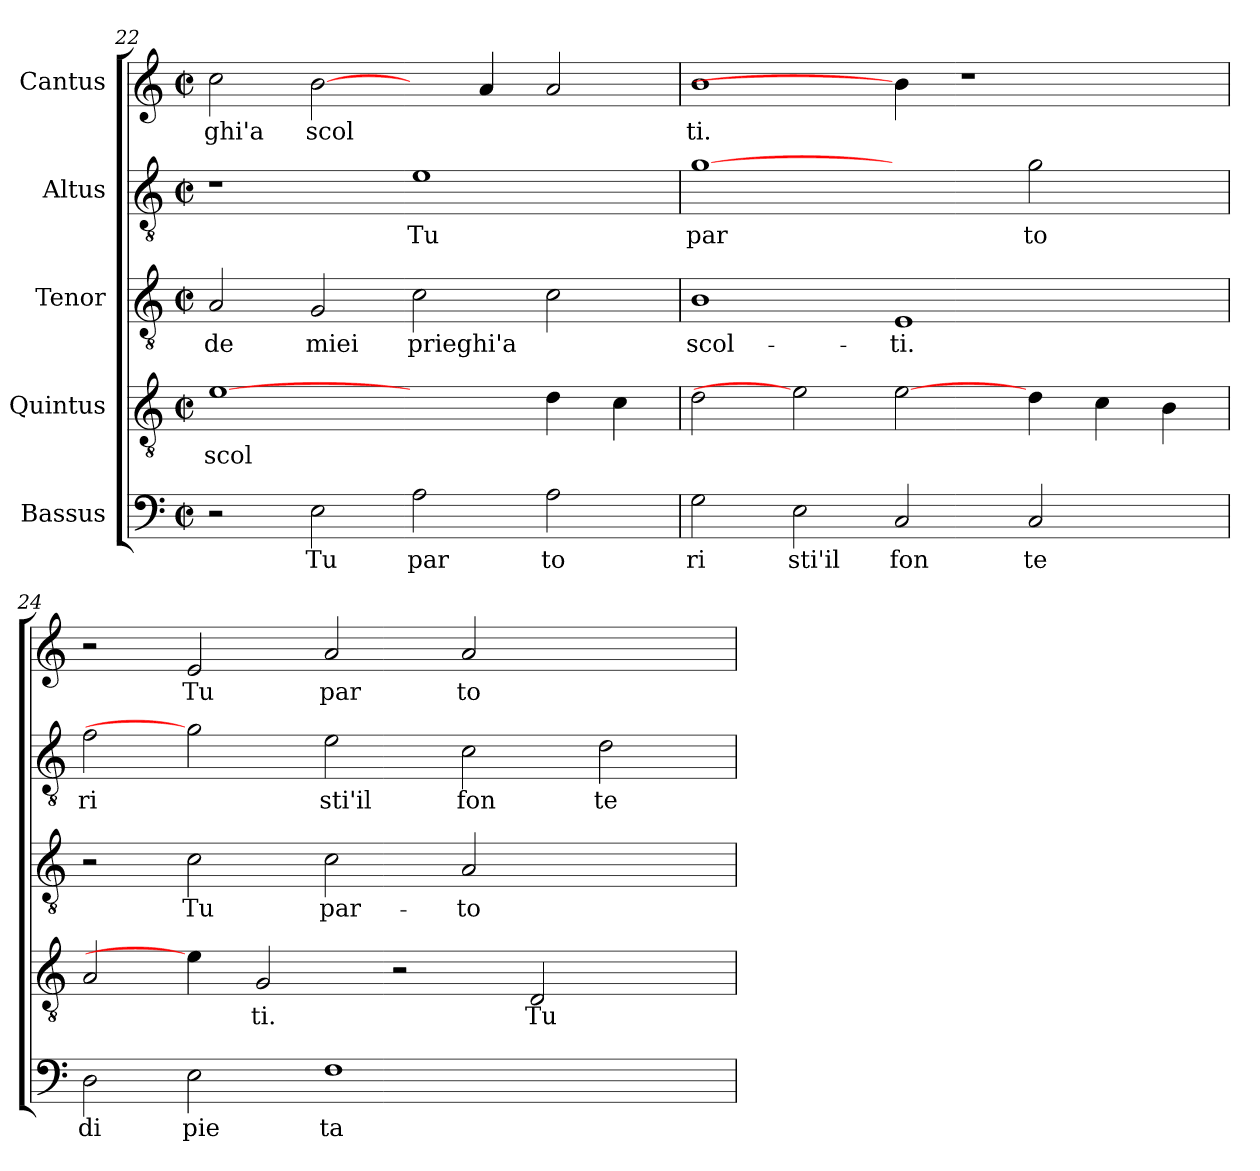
**kern	**text	**kern	**text	**kern	**text	**kern	**text	**kern	**text
*part5	*part5	*part4	*part4	*part3	*part3	*part2	*part2	*part1	*part1
*staff5	*staff5	*staff4	*staff4	*staff3	*staff3	*staff2	*staff2	*staff1	*staff1
*I"Bassus	*	*I"Quintus	*	*I"Tenor	*	*I"Altus	*	*I"Cantus	*
*clefF4	*	*clefGv2	*	*clefGv2	*	*clefGv2	*	*clefG2	*
*k[]	*	*k[]	*	*k[]	*	*k[]	*	*k[]	*
*C:	*	*C:	*	*C:	*	*C:	*	*C:	*
*M2/2	*	*M2/2	*	*M2/2	*	*M2/2	*	*M2/2	*
*met(c|)	*	*met(c|)	*	*met(c|)	*	*met(c|)	*	*met(c|)	*
=22	=22	=22	=22	=22	=22	=22	=22	=22	=22
!	!	!	!LO:LY:b	!	!LO:LY:b	!	!	!	!LO:LY:b
2r	.	[1e	scol	2A/	-de	1r	.	2cc\	ghi'a
!	!LO:LY:b:cj	!	!	!	!LO:LY:b	!	!	!	!LO:LY:b
2E\	Tu	.	.	2G/	miei	.	.	[2b\	scol
!	!LO:LY:b:cj	!	!	!	!LO:LY:b	!	!LO:LY:b:cj	!	!
2A\	par	2ryy	.	2c\	prieghi'a-	1e	Tu	4ryy	.
!	!	!	!	!	!	!	!	!	!LO:LY:b
.	.	.	.	.	.	.	.	4a/	.
!	!LO:LY:b:cj	!	!LO:LY:b	!	!LO:LY:b	!	!	!	!LO:LY:b
2A\	to	4d\	.	2c\	--	.	.	2a/	.
!	!	!	!LO:LY:b	!	!	!	!	!	!
.	.	4c\	.	.	.	.	.	.	.
=23	=23	=23	=23	=23	=23	=23	=23	=23	=23
!	!LO:LY:b:cj	!	!LO:LY:b	!	!LO:LY:b	!	!LO:LY:b:cj	!	!LO:LY:b
2G\	ri	2d\	.	1B	-scol-	[1g	par	1b	ti.
!	!LO:LY:b:cj	!	!	!	!	!	!	!	!
2E\	sti'il	2e]	.	.	.	.	.	.	.
!	!LO:LY:b:cj	!	!LO:LY:b	!	!LO:LY:b	!	!	!	!
2C/	fon	[2e\	.	1E	-ti.	2ryy	.	4b\]	.
.	.	.	.	.	.	.	.	1r	.
!	!LO:LY:b:cj	!	!LO:LY:b	!	!	!	!LO:LY:b:cj	!	!
2C/	te	4d\	.	.	.	2g\	to	.	.
!	!	!	!LO:LY:b	!	!	!	!	!	!
.	.	4c\	.	.	.	.	.	.	.
!	!	!	!LO:LY:b	!	!	!	!	!	!
4ryy	.	4B\	.	4ryy	.	4ryy	.	.	.
=24	=24	=24	=24	=24	=24	=24	=24	=24	=24
!	!LO:LY:b:cj	!	!LO:LY:b	!	!	!	!LO:LY:b:cj	!	!
2D\	di	2A/	.	2r	.	2f\	ri	2r	.
!	!LO:LY:b:cj	!	!	!	!LO:LY:b	!	!	!	!LO:LY:b
2E\	pie	4e\]	.	2c\	Tu	2g]	.	2e/	Tu
!	!	!	!LO:LY:b	!	!	!	!	!	!
.	.	2G/	ti.	.	.	.	.	.	.
!	!LO:LY:b:cj	!	!	!	!LO:LY:b	!	!LO:LY:b:cj	!	!LO:LY:b
1F	ta	.	.	2c\	par-	2e\	sti'il	2a/	par
.	.	2r	.	.	.	.	.	.	.
!	!	!	!	!	!LO:LY:b	!	!LO:LY:b:cj	!	!LO:LY:b
.	.	.	.	2A/	-to-	2c\	fon	2a/	to
!	!	!	!LO:LY:b	!	!	!	!	!	!
.	.	2D/	Tu	.	.	.	.	.	.
!	!	!	!	!	!	!	!LO:LY:b:cj	!	!
2ryy	.	.	.	2ryy	.	2d\	te	2ryy	.
.	.	4ryy	.	.	.	.	.	.	.
=	=	=	=	=	=	=	=	=	=
*-	*-	*-	*-	*-	*-	*-	*-	*-	*-
